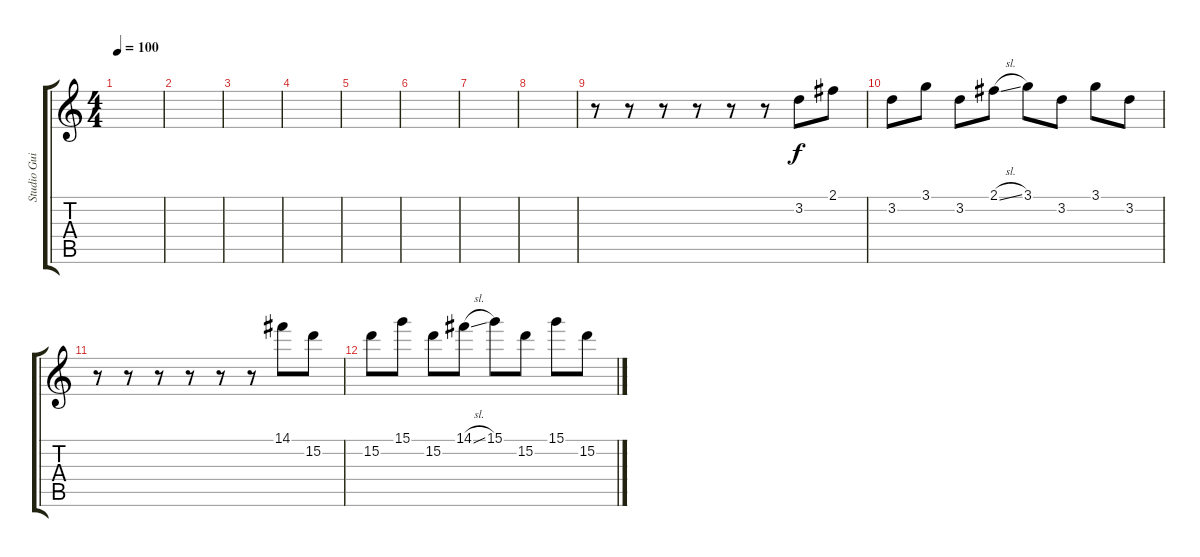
\track ("Studio Guitar" "Studio Gui") {instrument acousticguitarsteel}
\staff {score tabs}
\tuning (E4 B3 G3 D3 A2 E2) {hide}
\ts (4 4)
\tempo 100
\clef g2
\ks c
|
|
|
|
|
|
|
|
r.8 r.8 r.8 r.8 r.8 r.8 3.2.8 2.1.8 |
3.2.8 3.1.8 3.2.8 2.1{sl}.8 3.1.8 3.2.8 3.1.8 3.2.8 |
r.8 r.8 r.8 r.8 r.8 r.8 14.1.8 15.2.8 |
15.2.8 15.1.8 15.2.8 14.1{sl}.8 15.1.8 15.2.8 15.1.8 15.2.8
